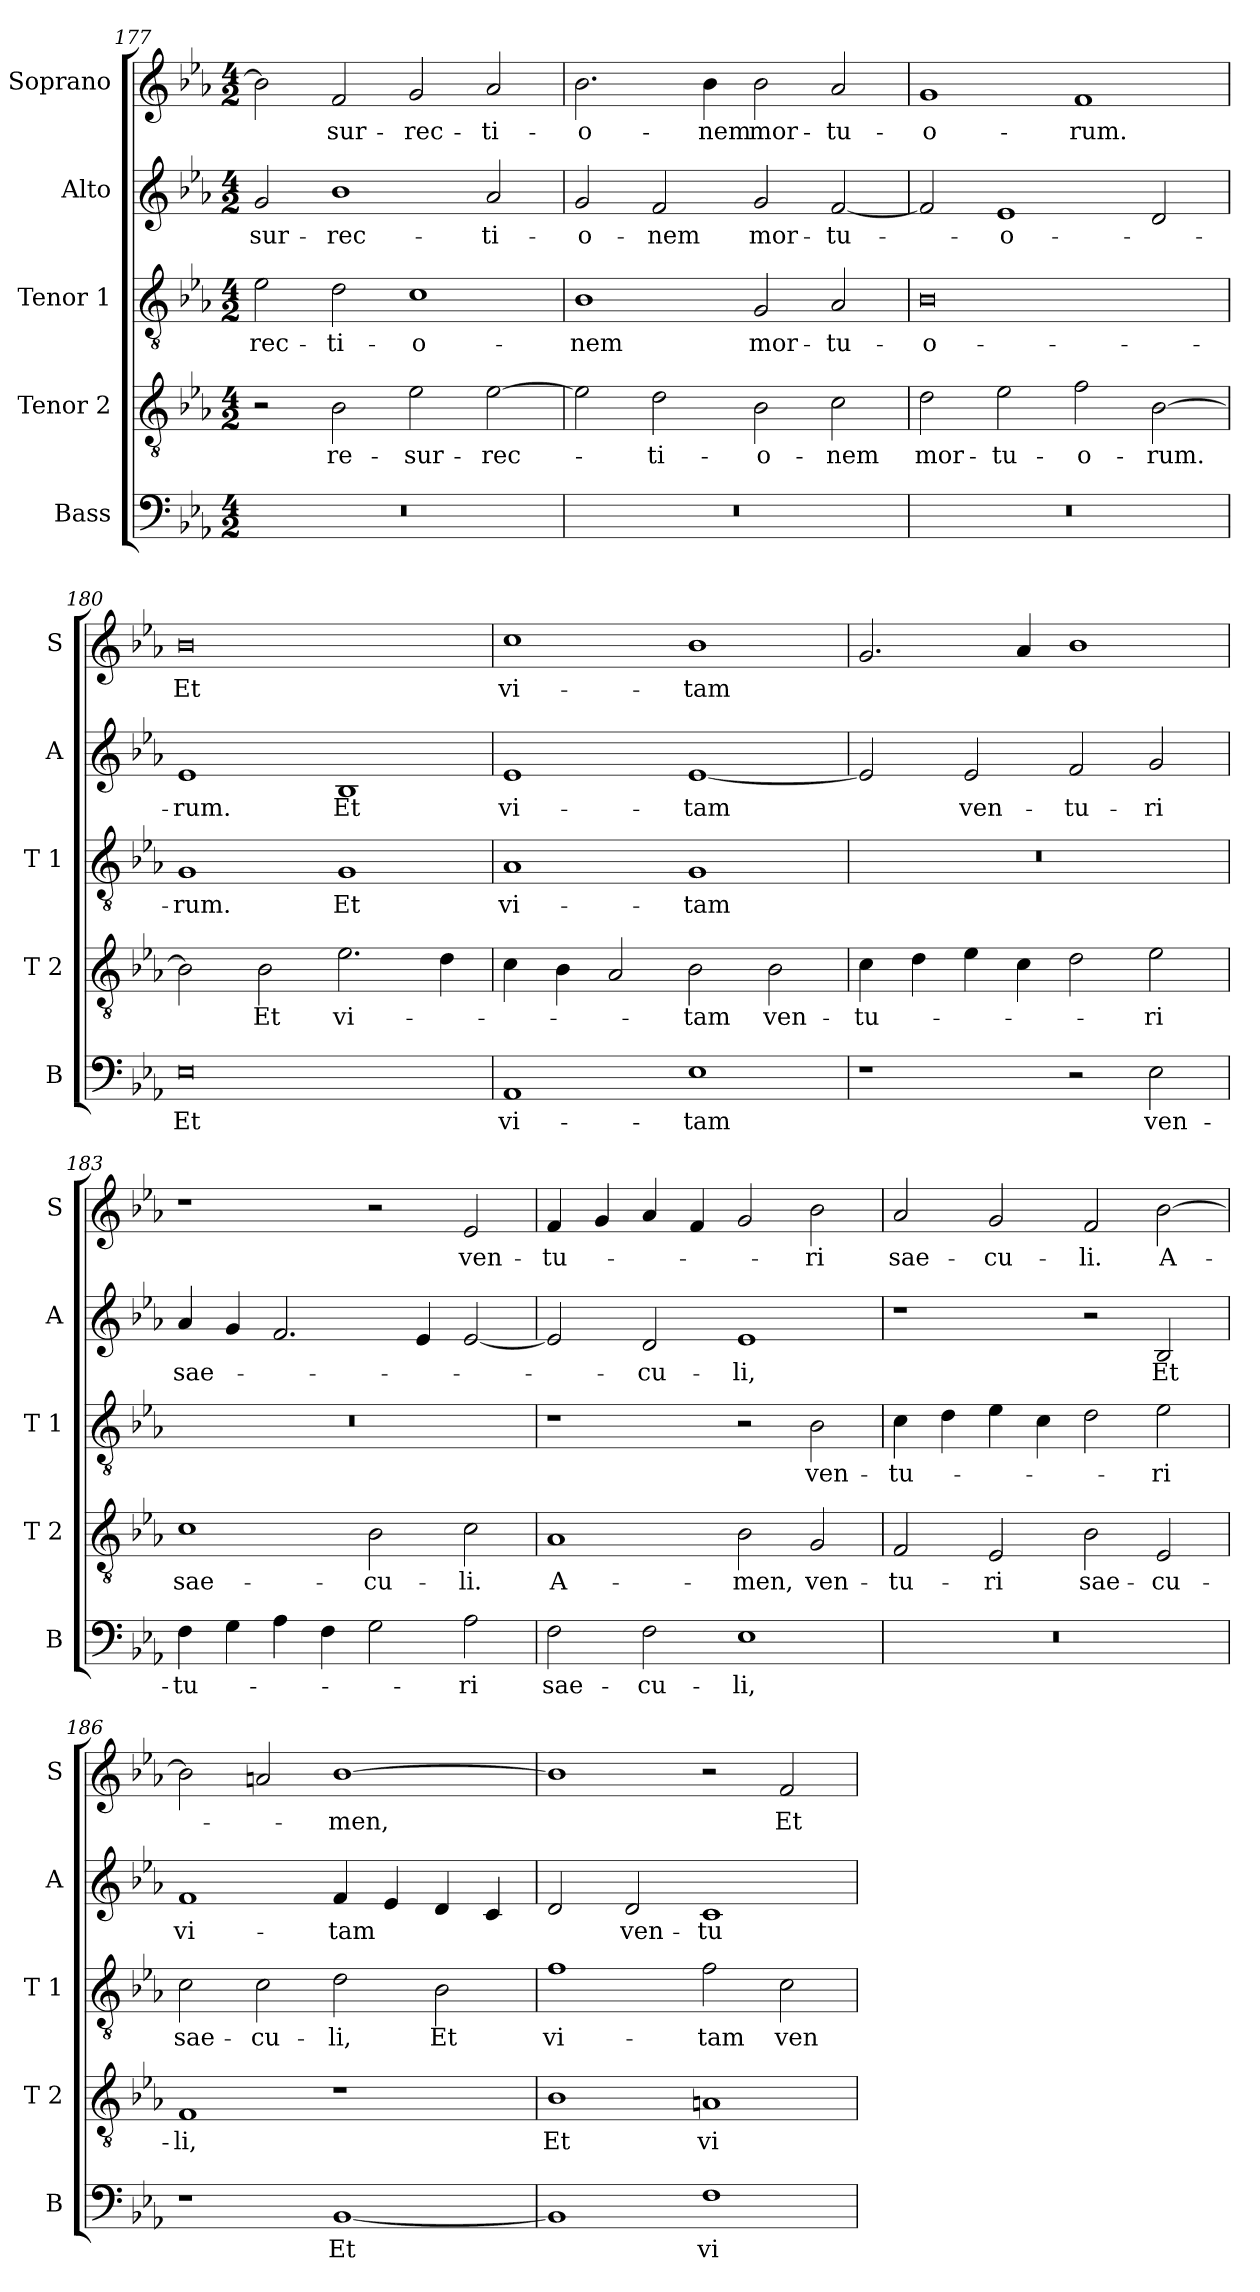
**kern	**text	**kern	**text	**kern	**text	**kern	**text	**kern	**text
*part5	*part5	*part4	*part4	*part3	*part3	*part2	*part2	*part1	*part1
*staff5	*staff5	*staff4	*staff4	*staff3	*staff3	*staff2	*staff2	*staff1	*staff1
*I"Bass	*	*I"Tenor 2	*	*I"Tenor 1	*	*I"Alto	*	*I"Soprano	*
*I'B	*	*I'T 2	*	*I'T 1	*	*I'A	*	*I'S	*
*clefF4	*	*clefGv2	*	*clefGv2	*	*clefG2	*	*clefG2	*
*k[b-e-a-]	*	*k[b-e-a-]	*	*k[b-e-a-]	*	*k[b-e-a-]	*	*k[b-e-a-]	*
*E-:	*	*E-:	*	*E-:	*	*E-:	*	*E-:	*
*M4/2	*	*M4/2	*	*M4/2	*	*M4/2	*	*M4/2	*
=177	=177	=177	=177	=177	=177	=177	=177	=177	=177
!	!	!	!	!	!LO:LY:b	!	!LO:LY:b	!	!
0r	.	2r	.	2e-\	-rec-	2g/	-sur-	2b-\]	.
!	!	!	!LO:LY:b	!	!LO:LY:b	!	!LO:LY:b	!	!LO:LY:b
.	.	2B-\	re-	2d\	-ti-	1b-	-rec-	2f/	-sur-
!	!	!	!LO:LY:b	!	!LO:LY:b	!	!	!	!LO:LY:b
.	.	2e-\	-sur-	1c	-o-	.	.	2g/	-rec-
!	!	!	!LO:LY:b	!	!	!	!LO:LY:b	!	!LO:LY:b
.	.	[2e-\	-rec-	.	.	2a-/	-ti-	2a-/	-ti-
=178	=178	=178	=178	=178	=178	=178	=178	=178	=178
!	!	!	!	!	!LO:LY:b	!	!LO:LY:b	!	!LO:LY:b
0r	.	2e-\]	.	1B-	-nem	2g/	-o-	2.b-\	-o-
!	!	!	!LO:LY:b	!	!	!	!LO:LY:b	!	!
.	.	2d\	-ti-	.	.	2f/	-nem	.	.
!	!	!	!	!	!	!	!	!	!LO:LY:b
.	.	.	.	.	.	.	.	4b-\	-nem
!	!	!	!LO:LY:b	!	!LO:LY:b	!	!LO:LY:b	!	!LO:LY:b
.	.	2B-\	-o-	2G/	mor-	2g/	mor-	2b-\	mor-
!	!	!	!LO:LY:b	!	!LO:LY:b	!	!LO:LY:b	!	!LO:LY:b
.	.	2c\	-nem	2A-/	-tu-	[2f/	-tu-	2a-/	-tu-
=179	=179	=179	=179	=179	=179	=179	=179	=179	=179
!	!	!	!LO:LY:b	!	!LO:LY:b	!	!	!	!LO:LY:b
0r	.	2d\	mor-	0B-	-o-	2f/]	.	1g	-o-
!	!	!	!LO:LY:b	!	!	!	!LO:LY:b	!	!
.	.	2e-\	-tu-	.	.	1e-	-o-	.	.
!	!	!	!LO:LY:b	!	!	!	!	!	!LO:LY:b
.	.	2f\	-o-	.	.	.	.	1f	-rum.
!	!	!	!LO:LY:b	!	!	!	!	!	!
.	.	[2B-\	-rum.	.	.	2d/	.	.	.
=180	=180	=180	=180	=180	=180	=180	=180	=180	=180
!	!LO:LY:b	!	!	!	!LO:LY:b	!	!LO:LY:b	!	!LO:LY:b
0E-	Et	2B-\]	.	1G	-rum.	1e-	-rum.	0b-	Et
!	!	!	!LO:LY:b	!	!	!	!	!	!
.	.	2B-\	Et	.	.	.	.	.	.
!	!	!	!LO:LY:b	!	!LO:LY:b	!	!LO:LY:b	!	!
.	.	2.e-\	vi-	1G	Et	1B-	Et	.	.
.	.	4d\	.	.	.	.	.	.	.
!!LO:PB:g=z
=181	=181	=181	=181	=181	=181	=181	=181	=181	=181
!	!LO:LY:b	!	!	!	!LO:LY:b	!	!LO:LY:b	!	!LO:LY:b
1AA-	vi-	4c\	.	1A-	vi-	1e-	vi-	1cc	vi-
.	.	4B-\	.	.	.	.	.	.	.
.	.	2A-/	.	.	.	.	.	.	.
!	!LO:LY:b	!	!LO:LY:b	!	!LO:LY:b	!	!LO:LY:b	!	!LO:LY:b
1E-	-tam	2B-\	-tam	1G	-tam	[1e-	-tam	1b-	-tam
!	!	!	!LO:LY:b	!	!	!	!	!	!
.	.	2B-\	ven-	.	.	.	.	.	.
=182	=182	=182	=182	=182	=182	=182	=182	=182	=182
!	!	!	!LO:LY:b	!	!	!	!	!	!
1r	.	4c\	-tu-	0r	.	2e-/]	.	2.g/	.
.	.	4d\	.	.	.	.	.	.	.
!	!	!	!	!	!	!	!LO:LY:b	!	!
.	.	4e-\	.	.	.	2e-/	ven-	.	.
.	.	4c\	.	.	.	.	.	4a-/	.
!	!	!	!	!	!	!	!LO:LY:b	!	!
2r	.	2d\	.	.	.	2f/	-tu-	1b-	.
!	!LO:LY:b	!	!LO:LY:b	!	!	!	!LO:LY:b	!	!
2E-\	ven-	2e-\	-ri	.	.	2g/	-ri	.	.
=183	=183	=183	=183	=183	=183	=183	=183	=183	=183
!	!LO:LY:b	!	!LO:LY:b	!	!	!	!LO:LY:b	!	!
4F\	-tu-	1c	sae-	0r	.	4a-/	sae-	1r	.
4G\	.	.	.	.	.	4g/	.	.	.
4A-\	.	.	.	.	.	2.f/	.	.	.
4F\	.	.	.	.	.	.	.	.	.
!	!	!	!LO:LY:b	!	!	!	!	!	!
2G\	.	2B-\	-cu-	.	.	.	.	2r	.
.	.	.	.	.	.	4e-/	.	.	.
!	!LO:LY:b	!	!LO:LY:b	!	!	!	!	!	!LO:LY:b
2A-\	-ri	2c\	-li.	.	.	[2e-/	.	2e-/	ven-
=184	=184	=184	=184	=184	=184	=184	=184	=184	=184
!	!LO:LY:b	!	!LO:LY:b	!	!	!	!	!	!LO:LY:b
2F\	sae-	1A-	A-	1r	.	2e-/]	.	4f/	-tu-
.	.	.	.	.	.	.	.	4g/	.
!	!LO:LY:b	!	!	!	!	!	!LO:LY:b	!	!
2F\	-cu-	.	.	.	.	2d/	-cu-	4a-/	.
.	.	.	.	.	.	.	.	4f/	.
!	!LO:LY:b	!	!LO:LY:b	!	!	!	!LO:LY:b	!	!
1E-	-li,	2B-\	-men,	2r	.	1e-	-li,	2g/	.
!	!	!	!LO:LY:b	!	!LO:LY:b	!	!	!	!LO:LY:b
.	.	2G/	ven-	2B-\	ven-	.	.	2b-\	-ri
=185	=185	=185	=185	=185	=185	=185	=185	=185	=185
!	!	!	!LO:LY:b	!	!LO:LY:b	!	!	!	!LO:LY:b
0r	.	2F/	-tu-	4c\	-tu-	1r	.	2a-/	sae-
.	.	.	.	4d\	.	.	.	.	.
!	!	!	!LO:LY:b	!	!	!	!	!	!LO:LY:b
.	.	2E-/	-ri	4e-\	.	.	.	2g/	-cu-
.	.	.	.	4c\	.	.	.	.	.
!	!	!	!LO:LY:b	!	!	!	!	!	!LO:LY:b
.	.	2B-\	sae-	2d\	.	2r	.	2f/	-li.
!	!	!	!LO:LY:b	!	!LO:LY:b	!	!LO:LY:b	!	!LO:LY:b
.	.	2E-/	-cu-	2e-\	-ri	2B-/	Et	[2b-\	A-
=186	=186	=186	=186	=186	=186	=186	=186	=186	=186
!	!	!	!LO:LY:b	!	!LO:LY:b	!	!LO:LY:b	!	!
1r	.	1F	-li,	2c\	sae-	1f	vi-	2b-\]	.
!	!	!	!	!	!LO:LY:b	!	!	!	!
.	.	.	.	2c\	-cu-	.	.	2an/	.
!	!LO:LY:b	!	!	!	!LO:LY:b	!	!LO:LY:b	!	!LO:LY:b
[1BB-	Et	1r	.	2d\	-li,	4f/	-tam	[1b-	-men,
.	.	.	.	.	.	4e-/	.	.	.
!	!	!	!	!	!LO:LY:b	!	!	!	!
.	.	.	.	2B-\	Et	4d/	.	.	.
.	.	.	.	.	.	4c/	.	.	.
!!LO:LB:g=z
=187	=187	=187	=187	=187	=187	=187	=187	=187	=187
!	!	!	!LO:LY:b	!	!LO:LY:b	!	!	!	!
1BB-]	.	1B-	Et	1f	vi-	2d/	.	1b-]	.
!	!	!	!	!	!	!	!LO:LY:b	!	!
.	.	.	.	.	.	2d/	ven-	.	.
!	!LO:LY:b	!	!LO:LY:b	!	!LO:LY:b	!	!LO:LY:b	!	!
1F	vi-	1An	vi-	2f\	-tam	1c	-tu-	2r	.
!	!	!	!	!	!LO:LY:b	!	!	!	!LO:LY:b
.	.	.	.	2c\	ven-	.	.	2f/	Et
=	=	=	=	=	=	=	=	=	=
*-	*-	*-	*-	*-	*-	*-	*-	*-	*-
